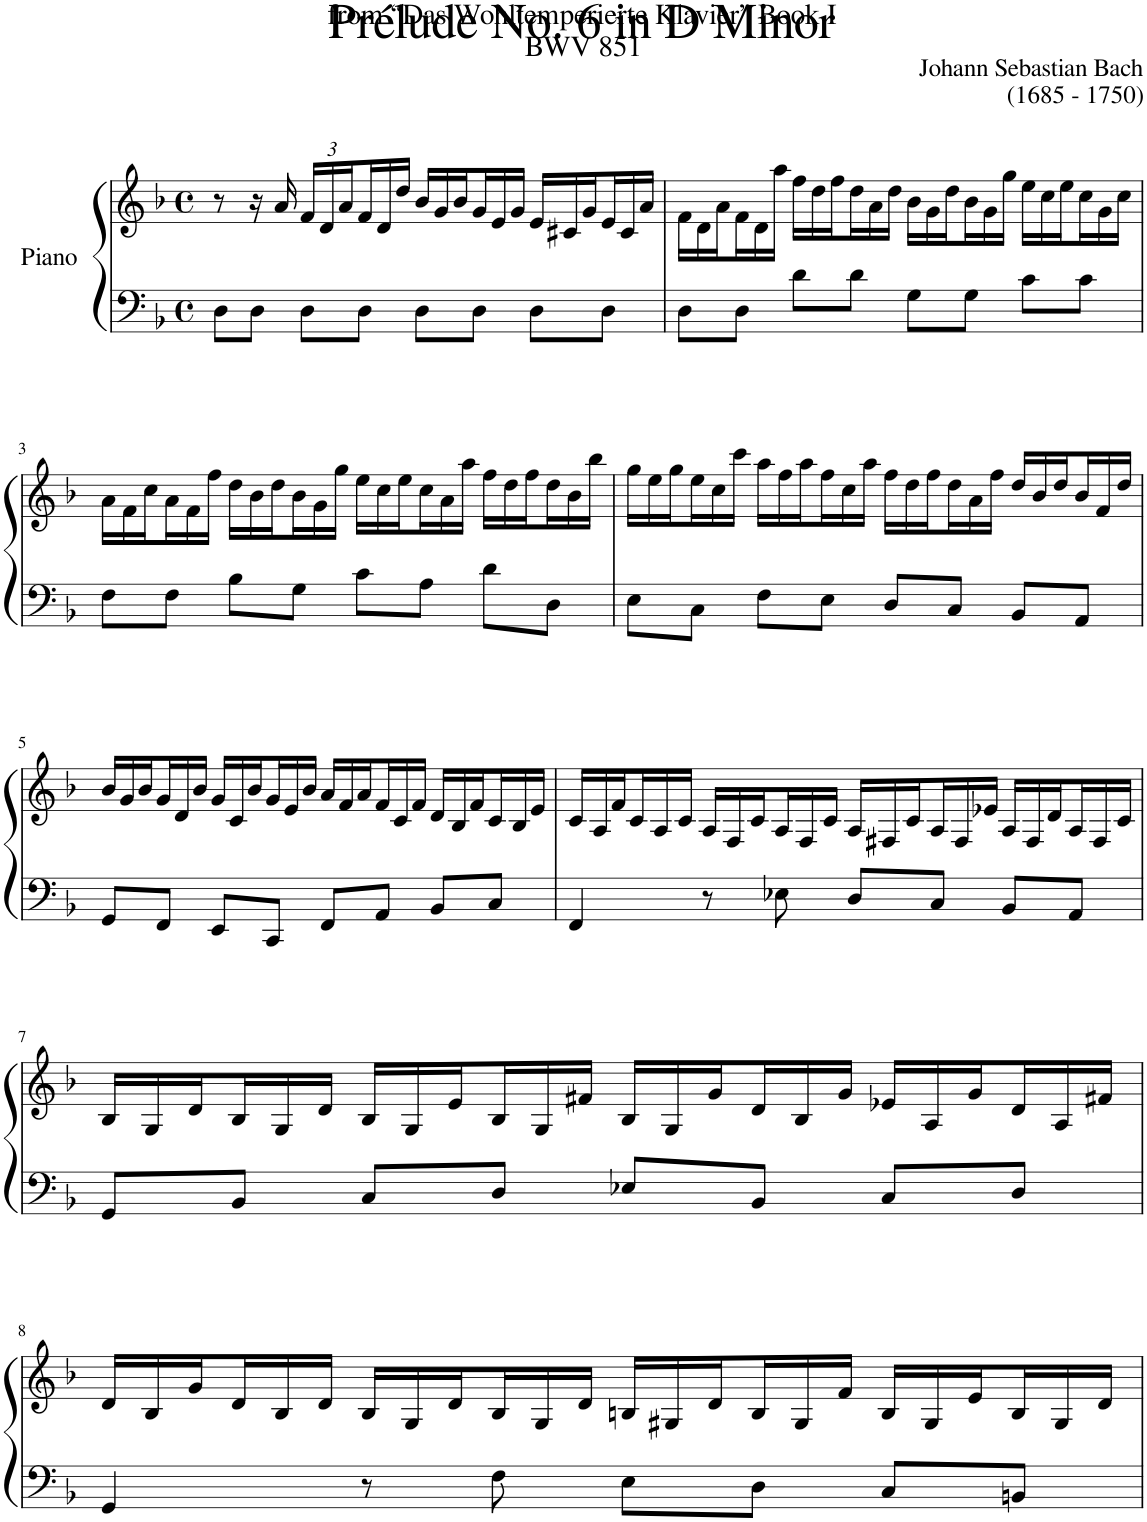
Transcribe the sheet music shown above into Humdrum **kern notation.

**kern	**kern
*part1	*part1
*staff2	*staff1
*I"Piano	*
*I'Pno	*
*clefF4	*clefG2
*k[b-]	*k[b-]
*M4/4	*M4/4
*met(c)	*met(c)
=1	=1
8D\L	8r
8D\J	16r
.	16a/
*	*Xbrackettup
8D\L	24f/LL
.	24d/
.	24a/
*	*Xtuplet
8D\J	24f/
.	24d/
.	24dd/JJ
8D\L	24b-/LL
.	24g/
.	24b-/
8D\J	24g/
.	24e/
.	24g/JJ
8D\L	24e/LL
.	24c#X/
.	24g/
8D\J	24e/
.	24c#/
.	24a/JJ
=2	=2
8D\L	24f\LL
.	24d\
.	24a\
8D\J	24f\
.	24d\
.	24aa\JJ
8d\L	24ff\LL
.	24dd\
.	24ff\
8d\J	24dd\
.	24a\
.	24dd\JJ
8G\L	24b-\LL
.	24g\
.	24dd\
8G\J	24b-\
.	24g\
.	24gg\JJ
8c\L	24ee\LL
.	24cc\
.	24ee\
8c\J	24cc\
.	24g\
.	24cc\JJ
!!LO:LB:g=z
=3	=3
8F\L	24a\LL
.	24f\
.	24cc\
8F\J	24a\
.	24f\
.	24ff\JJ
8B-\L	24dd\LL
.	24b-\
.	24dd\
8G\J	24b-\
.	24g\
.	24gg\JJ
8c\L	24ee\LL
.	24cc\
.	24ee\
8A\J	24cc\
.	24a\
.	24aa\JJ
8d\L	24ff\LL
.	24dd\
.	24ff\
8D\J	24dd\
.	24b-\
.	24bb-\JJ
=4	=4
8E\L	24gg\LL
.	24ee\
.	24gg\
8C\J	24ee\
.	24cc\
.	24ccc\JJ
8F\L	24aa\LL
.	24ff\
.	24aa\
8E\J	24ff\
.	24cc\
.	24aa\JJ
8D/L	24ff\LL
.	24dd\
.	24ff\
8C/J	24dd\
.	24a\
.	24ff\JJ
8BB-/L	24dd/LL
.	24b-/
.	24dd/
8AA/J	24b-/
.	24f/
.	24dd/JJ
!!LO:LB:g=z
=5	=5
8GG/L	24b-/LL
.	24g/
.	24b-/
8FF/J	24g/
.	24d/
.	24b-/JJ
8EE/L	24g/LL
.	24c/
.	24b-/
8CC/J	24g/
.	24e/
.	24b-/JJ
8FF/L	24a/LL
.	24f/
.	24a/
8AA/J	24f/
.	24c/
.	24f/JJ
8BB-/L	24d/LL
.	24B-/
.	24f/
8C/J	24c/
.	24B-/
.	24e/JJ
=6	=6
4FF/	24c/LL
.	24A/
.	24f/
.	24c/
.	24A/
.	24c/JJ
8r	24A/LL
.	24F/
.	24c/
8E-X\	24A/
.	24F/
.	24c/JJ
8D/L	24A/LL
.	24F#X/
.	24c/
8C/J	24A/
.	24F#/
.	24e-X/JJ
8BB-/L	24A/LL
.	24F#/
.	24d/
8AA/J	24A/
.	24F#/
.	24c/JJ
!!LO:LB:g=z
=7	=7
8GG/L	24B-/LL
.	24G/
.	24d/
8BB-/J	24B-/
.	24G/
.	24d/JJ
8C/L	24B-/LL
.	24G/
.	24e/
8D/J	24B-/
.	24G/
.	24f#X/JJ
8E-X/L	24B-/LL
.	24G/
.	24g/
8BB-/J	24d/
.	24B-/
.	24g/JJ
8C/L	24e-X/LL
.	24A/
.	24g/
8D/J	24d/
.	24A/
.	24f#X/JJ
!!LO:LB:g=z
=8	=8
4GG/	24d/LL
.	24B-/
.	24g/
.	24d/
.	24B-/
.	24d/JJ
8r	24B-/LL
.	24G/
.	24d/
8F\	24B-/
.	24G/
.	24d/JJ
8E\L	24Bn/LL
.	24G#X/
.	24d/
8D\J	24B/
.	24G#/
.	24f/JJ
8C/L	24B/LL
.	24G#/
.	24e/
8BBn/J	24B/
.	24G#/
.	24d/JJ
=	=
*-	*-
